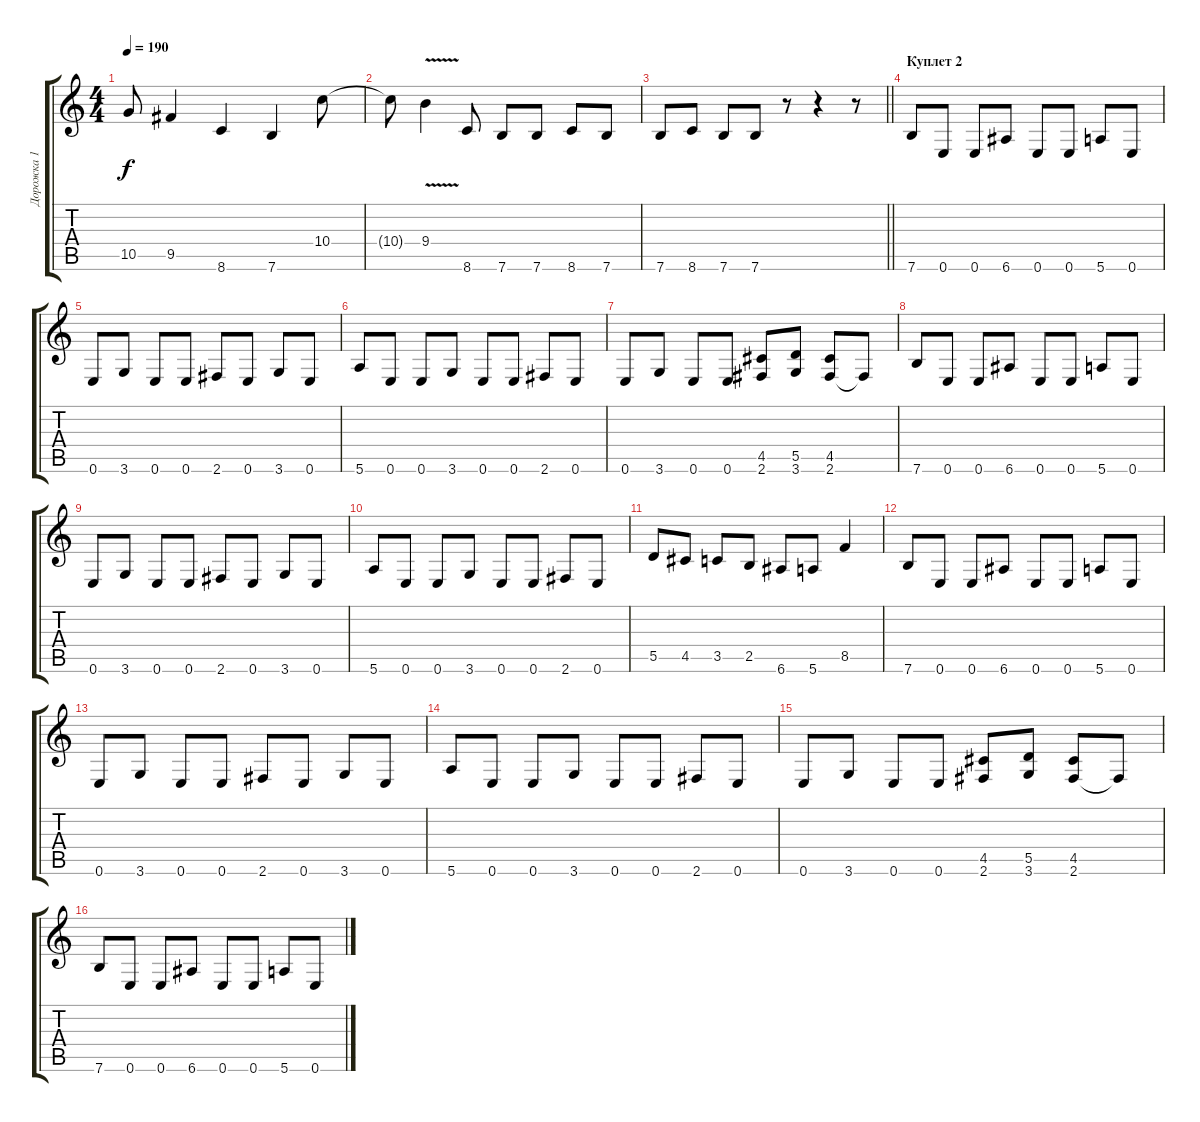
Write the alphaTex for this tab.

\track ("Дорожка 1" "Дорожка 1") {instrument distortionguitar}
\staff {score tabs}
\tuning (E4 B3 G3 D3 A2 E2) {hide}
\ts (4 4)
\tempo 190
\clef g2
\ks c
10.5{t}.8{dy f} 9.5.4 8.6.4 7.6.4 10.4.8 |
10.4{t}.8 9.4{v}.4 8.6.8 7.6.8 7.6.8 8.6.8 7.6.8 |
\barLineRight lightlight
7.6.8 8.6.8 7.6.8 7.6.8 r.8 r.4 r.8 |
\section ("" "Куплет 2")
7.6.8 0.6.8 0.6.8 6.6.8 0.6.8 0.6.8 5.6.8 0.6.8 |
0.6.8 3.6.8 0.6.8 0.6.8 2.6.8 0.6.8 3.6.8 0.6.8 |
5.6.8 0.6.8 0.6.8 3.6.8 0.6.8 0.6.8 2.6.8 0.6.8 |
0.6.8 3.6.8 0.6.8 0.6.8 (4.5 2.6).8 (5.5 3.6).8 (4.5 2.6).8 2.6{t}.8 |
7.6.8 0.6.8 0.6.8 6.6.8 0.6.8 0.6.8 5.6.8 0.6.8 |
0.6.8 3.6.8 0.6.8 0.6.8 2.6.8 0.6.8 3.6.8 0.6.8 |
5.6.8 0.6.8 0.6.8 3.6.8 0.6.8 0.6.8 2.6.8 0.6.8 |
5.5.8 4.5.8 3.5.8 2.5.8 6.6.8 5.6.8 8.5.4 |
7.6.8 0.6.8 0.6.8 6.6.8 0.6.8 0.6.8 5.6.8 0.6.8 |
0.6.8 3.6.8 0.6.8 0.6.8 2.6.8 0.6.8 3.6.8 0.6.8 |
5.6.8 0.6.8 0.6.8 3.6.8 0.6.8 0.6.8 2.6.8 0.6.8 |
0.6.8 3.6.8 0.6.8 0.6.8 (4.5 2.6).8 (5.5 3.6).8 (4.5 2.6).8 2.6{t}.8 |
7.6.8 0.6.8 0.6.8 6.6.8 0.6.8 0.6.8 5.6.8 0.6.8
